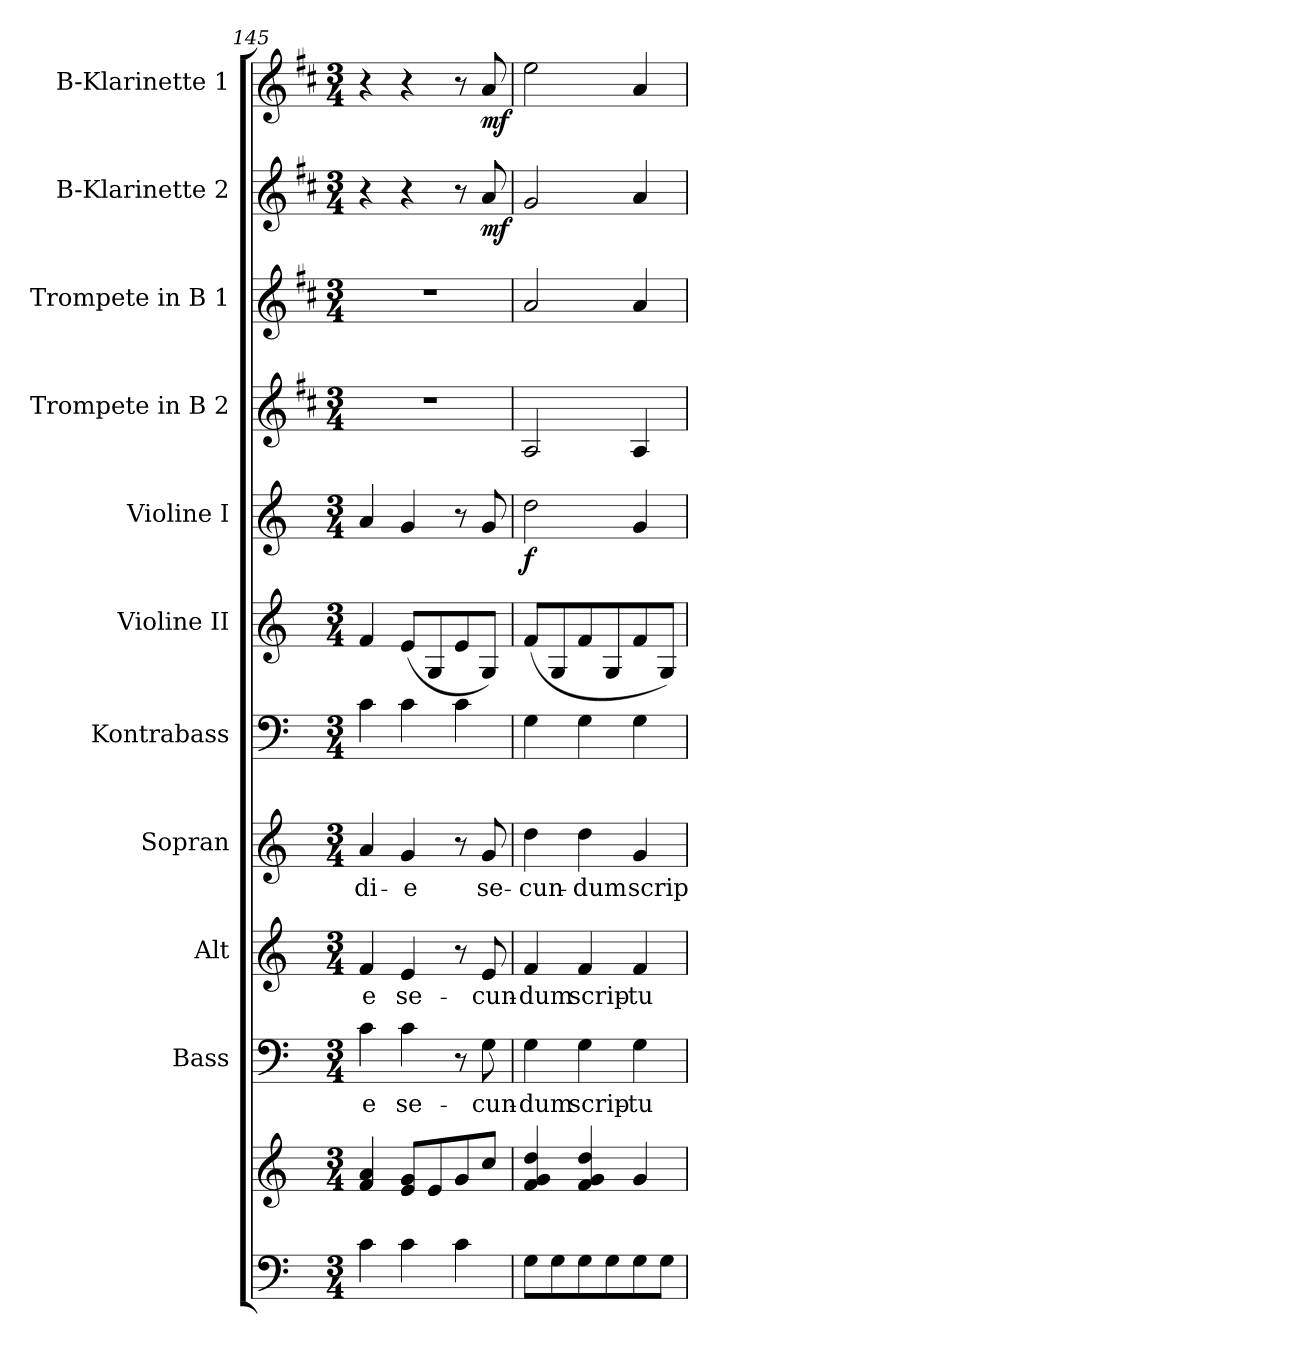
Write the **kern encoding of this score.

**kern	**kern	**kern	**text	**kern	**text	**kern	**text	**kern	**kern	**kern	**dynam	**kern	**kern	**kern	**dynam	**kern	**dynam
*part11	*part11	*part10	*part10	*part9	*part9	*part8	*part8	*part7	*part6	*part5	*part5	*part4	*part3	*part2	*part2	*part1	*part1
*staff12	*staff11	*staff10	*staff10	*staff9	*staff9	*staff8	*staff8	*staff7	*staff6	*staff5	*staff5	*staff4	*staff3	*staff2	*staff2	*staff1	*staff1
*	*	*I"Bass	*	*I"Alt	*	*I"Sopran	*	*I"Kontrabass	*I"Violine II	*I"Violine I	*	*I"Trompete in B 2	*I"Trompete in B 1	*I"B-Klarinette 2	*	*I"B-Klarinette 1	*
*	*	*I'B.	*	*I'A.	*	*I'S.	*	*I'Kb.	*I'Vl. II	*I'Vl. I	*	*I'Tr. 2	*I'Tr. 1	*I'B Kl. 2	*	*I'B Kl. 1	*
!!LO:PB:g=z
*clefF4	*clefG2	*clefF4	*	*clefG2	*	*clefG2	*	*clefF4	*clefG2	*clefG2	*	*clefG2	*clefG2	*clefG2	*	*clefG2	*
*	*	*	*	*	*	*	*	*ITrd7c12	*	*	*	*ITrd1c2	*ITrd1c2	*ITrd1c2	*	*ITrd1c2	*
*k[]	*k[]	*k[]	*	*k[]	*	*k[]	*	*k[]	*k[]	*k[]	*	*k[]	*k[]	*k[]	*	*k[]	*
*C:	*C:	*C:	*	*C:	*	*C:	*	*C:	*C:	*C:	*	*C:	*C:	*C:	*	*C:	*
*M3/4	*M3/4	*M3/4	*	*M3/4	*	*M3/4	*	*M3/4	*M3/4	*M3/4	*	*M3/4	*M3/4	*M3/4	*	*M3/4	*
=145	=145	=145	=145	=145	=145	=145	=145	=145	=145	=145	=145	=145	=145	=145	=145	=145	=145
!	!	!	!LO:LY:b	!	!LO:LY:b	!	!LO:LY:b	!	!	!	!	!	!	!	!	!	!
4c\	4f/ 4a/	4c\	-e	4f/	-e	4a/	di-	4C\	4f/	4a/	.	2.r	2.r	4r	.	4r	.
!	!	!	!LO:LY:b	!	!LO:LY:b	!	!LO:LY:b	!	!	!	!	!	!	!	!	!	!
4c\	8e/ 8g/L	4c\	se-	4e/	se-	4g/	-e	4C\	(<8e/L	4g/	.	.	.	4r	.	4r	.
.	8e/	.	.	.	.	.	.	.	8G/	.	.	.	.	.	.	.	.
4c\	8g/	8r	.	8r	.	8r	.	4C\	8e/	8r	.	.	.	8r	.	8r	.
!	!	!	!LO:LY:b	!	!LO:LY:b	!	!LO:LY:b	!	!	!	!	!	!	!	!LO:DY:b	!	!LO:DY:b
.	8cc/J	8G\	-cun-	8e/	-cun-	8g/	se-	.	8G/J)	8g/	.	.	.	8g/	mf	8g/	mf
=146	=146	=146	=146	=146	=146	=146	=146	=146	=146	=146	=146	=146	=146	=146	=146	=146	=146
!	!	!	!LO:LY:b	!	!LO:LY:b	!	!LO:LY:b	!	!	!	!LO:DY:b	!	!	!	!	!	!
8G\L	4f/ 4g/ 4dd/	4G\	-dum	4f/	-dum	4dd\	-cun-	4GG\	(<8f/L	2dd\	f	2G/	2g/	2f/	.	2dd\	.
8G\	.	.	.	.	.	.	.	.	8G/	.	.	.	.	.	.	.	.
!	!	!	!LO:LY:b	!	!LO:LY:b	!	!LO:LY:b	!	!	!	!	!	!	!	!	!	!
8G\	4f/ 4g/ 4dd/	4G\	scrip-	4f/	scrip-	4dd\	-dum	4GG\	8f/	.	.	.	.	.	.	.	.
8G\	.	.	.	.	.	.	.	.	8G/	.	.	.	.	.	.	.	.
!	!	!	!LO:LY:b	!	!LO:LY:b	!	!LO:LY:b	!	!	!	!	!	!	!	!	!	!
8G\	4g/	4G\	-tu-	4f/	-tu-	4g/	scrip-	4GG\	8f/	4g/	.	4G/	4g/	4g/	.	4g/	.
8G\J	.	.	.	.	.	.	.	.	8G/J)	.	.	.	.	.	.	.	.
=	=	=	=	=	=	=	=	=	=	=	=	=	=	=	=	=	=
*-	*-	*-	*-	*-	*-	*-	*-	*-	*-	*-	*-	*-	*-	*-	*-	*-	*-
